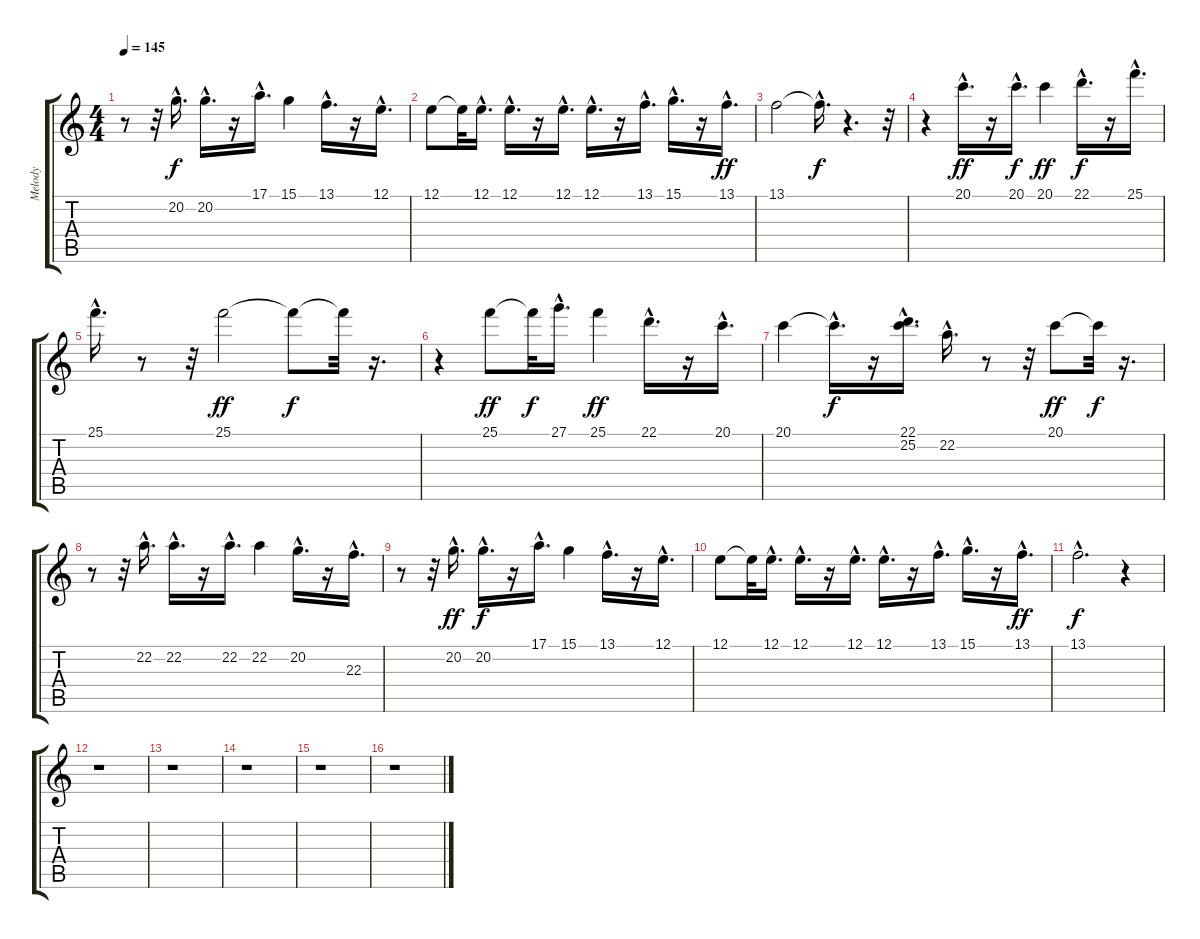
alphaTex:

\track ("Melody" "Melody") {instrument panflute}
\staff {score tabs}
\tuning (E4 B3 G3 D3 A2 E2) {hide}
\ts (4 4)
\tempo 145
\clef g2
\ks c
r.8{dy f} r.32 20.2{hac}.16{d} 20.2{hac}.16{d} r.16 17.1{hac}.16{d} 15.1.4 13.1{hac}.16{d} r.16 12.1{hac}.16{d} |
12.1.8 12.1{t}.32 12.1{hac}.16{d} 12.1{hac}.16{d} r.16 12.1{hac}.16{d} 12.1{hac}.16{d} r.16 13.1{hac}.16{d} 15.1{hac}.16{d} r.16 13.1{hac}.16{d dy ff} |
13.1.2 13.1{hac t}.16{d dy f} r.4{d} r.32 |
r.4 20.1{hac}.16{d dy ff} r.16 20.1{hac}.16{d dy f} 20.1.4{dy ff} 22.1{hac}.16{d dy f} r.16 25.1{hac}.16{d} |
25.1{hac}.16{d} r.8 r.32 25.1.2{dy ff} 25.1{t}.8{dy f} 25.1{t}.32 r.16{d} |
r.4 25.1.8{dy ff} 25.1{t}.32{dy f} 27.1{hac}.16{d} 25.1.4{dy ff} 22.1{hac}.16{d} r.16 20.1{hac}.16{d} |
20.1.4 20.1{hac t}.16{d dy f} r.16 (22.1{hac} 25.2{hac}).16{d} 22.2{hac}.16{d} r.8 r.32 20.1.8{dy ff} 20.1{t}.32{dy f} r.16{d} |
r.8 r.32 22.2{hac}.16{d} 22.2{hac}.16{d} r.16 22.2{hac}.16{d} 22.2.4 20.2{hac}.16{d} r.16 22.3{hac}.16{d} |
r.8 r.32 20.2{hac}.16{d dy ff} 20.2{hac}.16{d dy f} r.16 17.1{hac}.16{d} 15.1.4 13.1{hac}.16{d} r.16 12.1{hac}.16{d} |
12.1.8 12.1{t}.32 12.1{hac}.16{d} 12.1{hac}.16{d} r.16 12.1{hac}.16{d} 12.1{hac}.16{d} r.16 13.1{hac}.16{d} 15.1{hac}.16{d} r.16 13.1{hac}.16{d dy ff} |
13.1{hac}.2{d dy f} r.4 |
r.1 |
r.1 |
r.1 |
r.1 |
r.1
